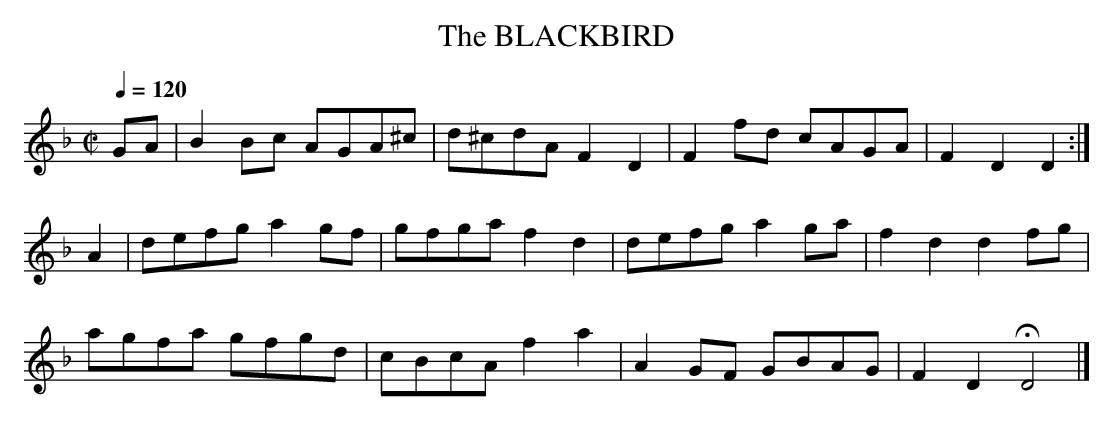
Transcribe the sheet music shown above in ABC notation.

X:1
T:BLACKBIRD, The
Q:1/4=120
M:C|
L:1/8
K:Dm
GA|B2Bc AGA^c|d^cdA F2D2|F2fd cAGA|F2D2D2 :|
A2|defg a2gf|gfga f2d2|defg a2ga|f2d2d2 fg|
agfa gfgd|cBcA f2a2|A2GF GBAG|F2D2HD4 |]
